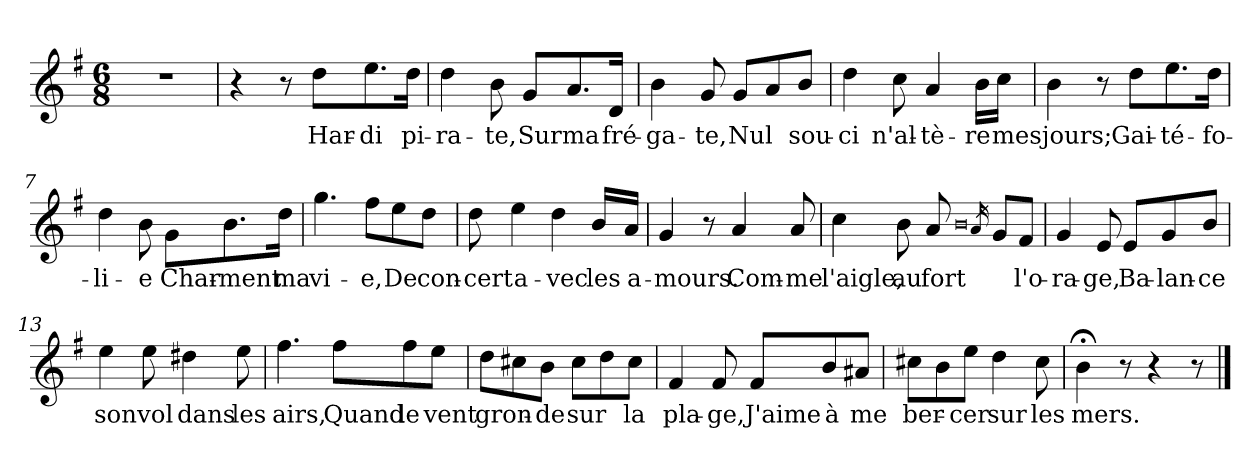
**kern	**text
*part1	*part1
*staff1	*staff1
*clefG2	*
*k[f#]	*
*M6/8	*
=1	=1
2.r	.
=2	=2
4r	.
8r	.
!	!LO:LY:b
8dd\L	Har-
!	!LO:LY:b
8.ee\	-di
!	!LO:LY:b
16dd\Jk	pi-
=3	=3
!	!LO:LY:b
4dd\	-ra-
!	!LO:LY:b
8b\	-te,
!	!LO:LY:b
8g/L	Sur
!	!LO:LY:b
8.a/	ma
!	!LO:LY:b
16d/Jk	fré-
=4	=4
!	!LO:LY:b
4b\	-ga-
!	!LO:LY:b
8g/	-te,
!	!LO:LY:b
8g/L	Nul
8a/	.
!	!LO:LY:b
8b/J	sou-
=5	=5
!	!LO:LY:b
4dd\	-ci
!	!LO:LY:b
8cc\	n'al-
!	!LO:LY:b
4a/	-tè-
!	!LO:LY:b
16b\LL	-re
!	!LO:LY:b
16cc\JJ	mes
=6	=6
!	!LO:LY:b
4b\	jours;
8r	.
!	!LO:LY:b
8dd\L	Gai-
!	!LO:LY:b
8.ee\	-té-
!	!LO:LY:b
16dd\Jk	fo-
=7	=7
!	!LO:LY:b
4dd\	-li-
!	!LO:LY:b
8b\	-e
!	!LO:LY:b
8g\L	Char-
!	!LO:LY:b
8.b\	-ment
!	!LO:LY:b
16dd\Jk	ma
!!LO:LB:g=z
=8	=8
!	!LO:LY:b
4.gg\	vi-
!	!LO:LY:b
8ff#\L	-e,
!	!LO:LY:b
8ee\	De
!	!LO:LY:b
8dd\J	con-
=9	=9
!	!LO:LY:b
8dd\	-cert
!	!LO:LY:b
4ee\	a-
!	!LO:LY:b
4dd\	-vec
!	!LO:LY:b
16b/LL	les
!	!LO:LY:b
16a/JJ	a-
=10	=10
!	!LO:LY:b
4g/	-mours.
8r	.
!	!LO:LY:b
4a/	Com-
!	!LO:LY:b
8a/	-me
=11	=11
!	!LO:LY:b
4cc\	l'aigle,
!	!LO:LY:b
8b\	au
!	!LO:LY:b
8a/	fort
0qb	.
16qa/	.
8g/L	.
!	!LO:LY:b
8f#/J	l'o-
=12	=12
!	!LO:LY:b
4g/	-ra-
!	!LO:LY:b
8e/	-ge,
!	!LO:LY:b
8e/L	Ba-
!	!LO:LY:b
8g/	-lan-
!	!LO:LY:b
8b/J	-ce
=13	=13
!	!LO:LY:b
4ee\	son
!	!LO:LY:b
8ee\	vol
!	!LO:LY:b
4dd#X\	dans
!	!LO:LY:b
8ee\	les
!!LO:LB:g=z
=14	=14
!	!LO:LY:b
4.ff#\	airs,
!	!LO:LY:b
8ff#\L	Quand
!	!LO:LY:b
8ff#\	le
!	!LO:LY:b
8ee\J	vent
=15	=15
!	!LO:LY:b
8dd\L	gron-
8cc#X\	.
!	!LO:LY:b
8b\J	-de
!	!LO:LY:b
8cc#\L	sur
8dd\	.
!	!LO:LY:b
8cc#\J	la
=16	=16
!	!LO:LY:b
4f#/	pla-
!	!LO:LY:b
8f#/	-ge,
!	!LO:LY:b
8f#/L	J'aime
!	!LO:LY:b
8b/	à
!	!LO:LY:b
8a#X/J	me
=17	=17
!	!LO:LY:b
8cc#X\L	ber-
8b\	.
!	!LO:LY:b
8ee\J	-cer
!	!LO:LY:b
4dd\	sur
!	!LO:LY:b
8cc#\	les
=18	=18
!	!LO:LY:b
4b;<\	mers.
8r	.
4r	.
8r	.
==	==
*-	*-
